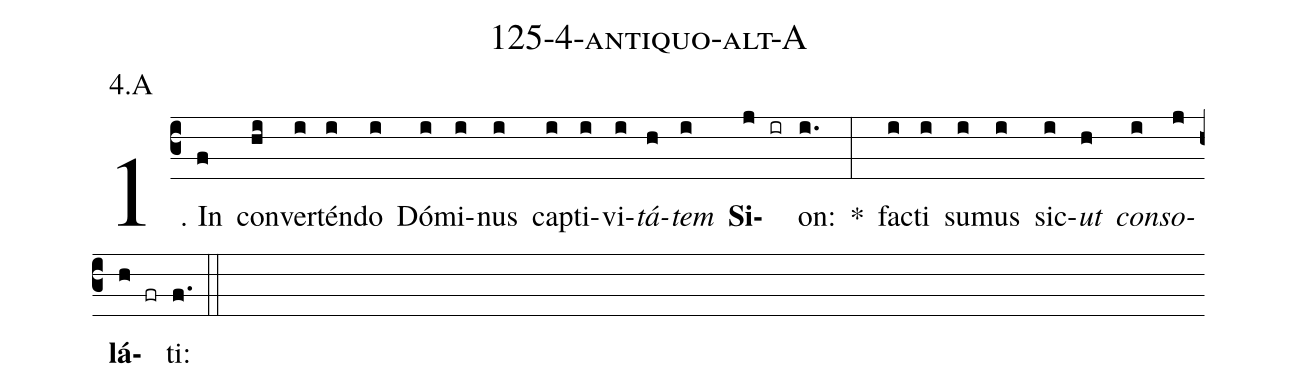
name: 125-4-antiquo-alt-A;
annotation: 4.A;
%%
(c3)1. In(f) con(hi)ver(i)tén(i)do(i) Dó(i)mi(i)nus(i) cap(i)ti(i)vi(i)<i>tá</i>(h)<i>tem</i>(i) <b>Si</b>(j ir)on:(i.) *(:) fac(i)ti(i) su(i)mus(i) sic(i)<i>ut</i>(h) <i>con</i>(i)<i>so</i>(j)<b>lá</b>(h fr)ti:(f.) (::)
